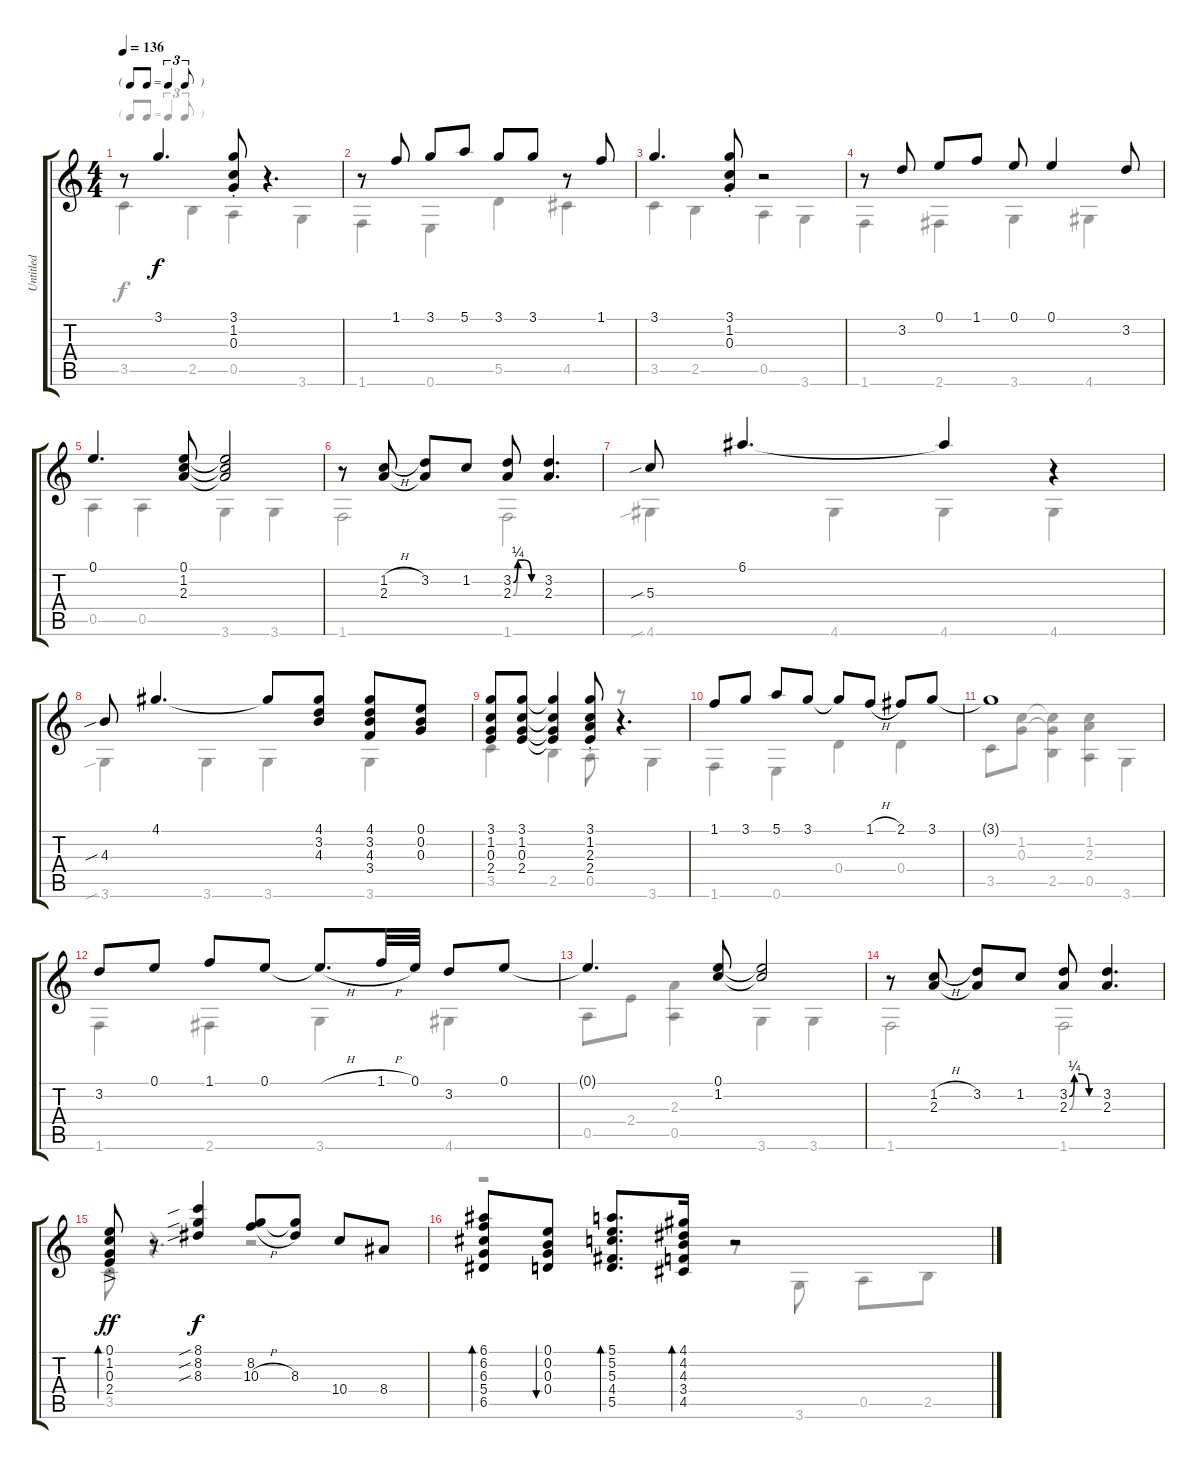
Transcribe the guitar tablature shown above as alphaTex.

\track ("Untitled" "Untitled") {instrument acousticguitarsteel}
\staff {score tabs}
\tuning (E4 B3 G3 D3 A2 E2) {hide}
\voice
\ts (4 4)
\tf triplet8th
\tempo 136
\clef g2
\ks c
r.8{dy f} 3.1.4{d} (3.1{st} 1.2{st} 0.3{st}).8 r.4{d} |
r.8 1.1.8 3.1.8 5.1.8 3.1.8 3.1.8 r.8 1.1.8 |
3.1.4{d} (3.1{st} 1.2{st} 0.3{st}).8 r.2 |
r.8 3.2.8 0.1.8 1.1.8 0.1.8 0.1.4 3.2.8 |
0.1.4{d} (0.1 1.2 2.3).8 (0.1{t} 1.2{t} 2.3{t}).2 |
r.8 (1.2{h} 2.3).8 (3.2 2.3{t}).8 1.2.8 (3.2{be (custom 0 0 10 1 25 1 40 0 60 0)} 2.3{be (custom 0 0 10 1 25 1 40 0 60 0)}).8 (3.2 2.3).4{d} |
5.3{sib}.8 6.1.4{d} 6.1{t}.4 r.4 |
4.3{sib}.8 4.1.4{d} 4.1{t}.8 (4.1 3.2 4.3).8 (4.1 3.2 4.3 3.4).8 (0.1 0.2 0.3).8 |
(3.1 1.2 0.3 2.4).8 (3.1 1.2 0.3 2.4).8 (3.1{t} 1.2{t} 0.3{t} 2.4{t}).4 (3.1{st} 1.2{st} 2.3{st} 2.4{st}).8 r.4{d} |
1.1.8 3.1.8 5.1.8 3.1.8 3.1{t}.8 1.1{h}.8 2.1.8 3.1.8 |
3.1{t}.1 |
3.2.8 0.1.8 1.1.8 0.1.8 0.1{h t}.8{d} 1.1{h}.32 0.1.32 3.2.8 0.1.8 |
0.1{t}.4{d} (0.1 1.2).8 (0.1{t} 1.2{t}).2 |
r.8 (1.2{h} 2.3).8 (3.2 2.3{t}).8 1.2.8 (3.2{be (custom 0 0 10 1 25 1 40 0 60 0)} 2.3{be (custom 0 0 10 1 25 1 40 0 60 0)}).8 (3.2 2.3).4{d} |
(0.1{ac st} 1.2{ac st} 0.3{ac st} 2.4{ac st}).8{bd 30 dy ff} r.8 (8.1{sib} 8.2{sib} 8.3{sib}).4{dy f} (8.2 10.3{h}).8 (8.2{t} 8.3).8 10.4.8 8.4.8 |
(6.1 6.2 6.3 5.4 6.5).8{bd 30} (0.1 0.2 0.3 0.4).8{bu 30} (5.1 5.2 5.3 4.4 5.5).8{d bd 30} (4.1 4.2 4.3 3.4 4.5).16{bd 30} r.2
\voice
\clef g2
\ottava regular
\simile none
\ks c
3.5.4{dy f} 2.5.4 0.5.4 3.6.4 |
1.6.4 0.6.4 5.5.4 4.5.4 |
3.5.4 2.5.4 0.5.4 3.6.4 |
1.6.4 2.6.4 3.6.4 4.6.4 |
0.5.4 0.5.4 3.6.4 3.6.4 |
1.6.2 1.6.2 |
4.6{sib}.4 4.6.4 4.6.4 4.6.4 |
3.6{sib}.4 3.6.4 3.6.4 3.6.4 |
3.5.4 2.5.4 0.5{st}.8 r.8 3.6.4 |
1.6.4 0.6.4 0.4.4 0.4.4 |
3.5.8 (1.2 0.3).8 (1.2{t} 0.3{t} 2.5).4 (1.2 2.3 0.5).4 3.6.4 |
1.6.4 2.6.4 3.6.4 4.6.4 |
0.5.8 2.4.8 (2.3 0.5).4 3.6.4 3.6.4 |
1.6.2 1.6.2 |
3.5.8 r.4{d} r.2 |
r.2 r.8 3.6.8 0.5.8 2.5.8
